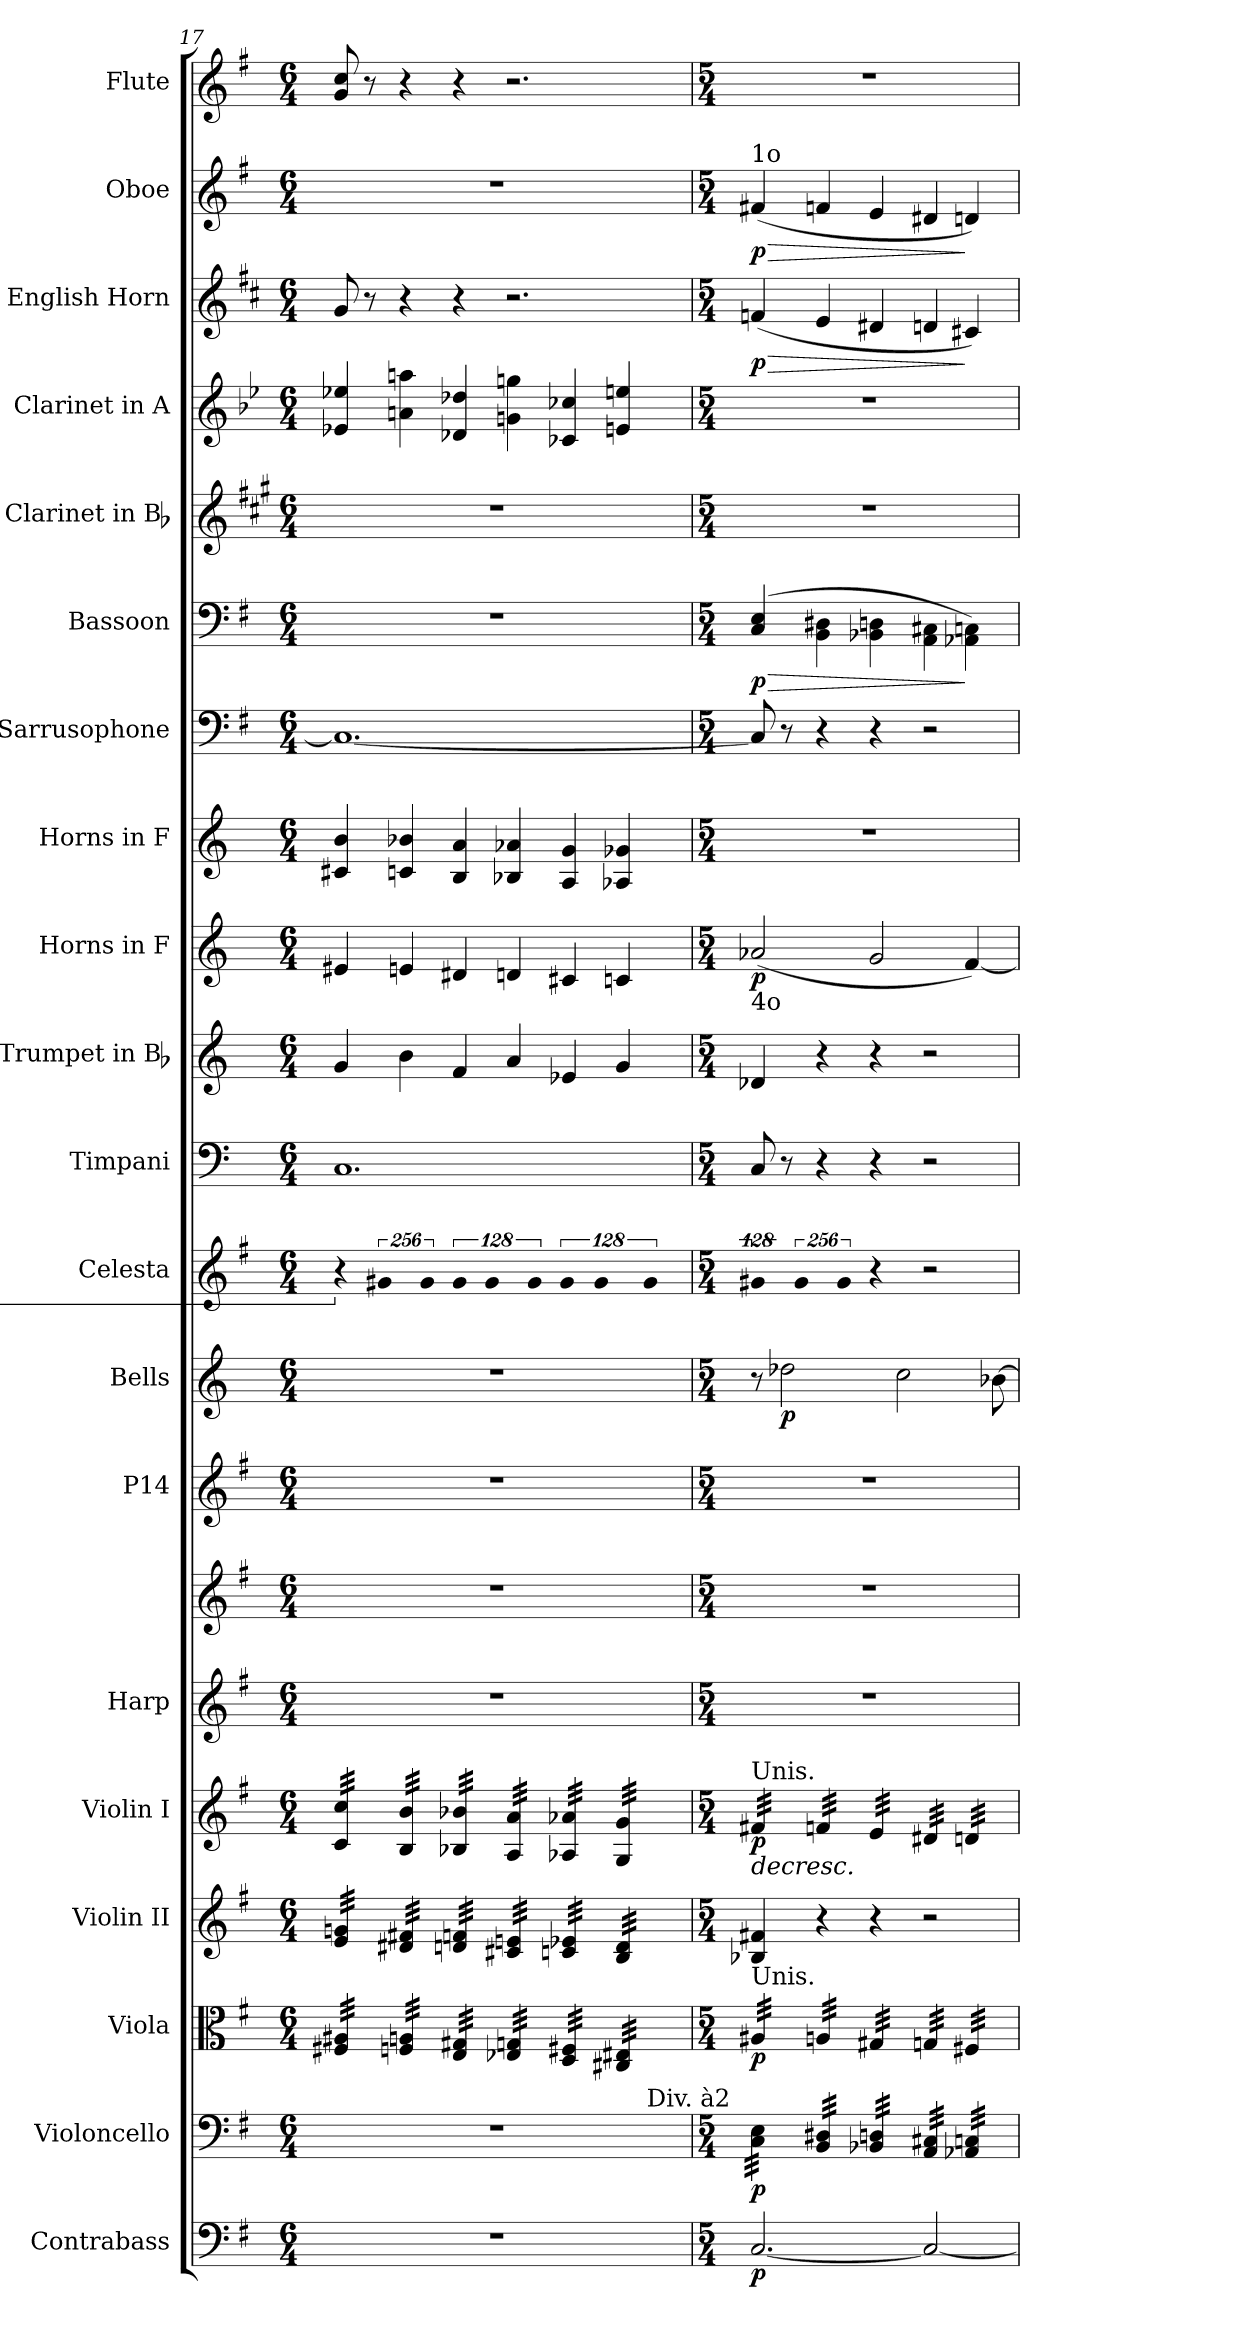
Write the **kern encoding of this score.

**kern	**dynam	**kern	**dynam	**kern	**dynam	**kern	**kern	**dynam	**kern	**kern	**kern	**kern	**dynam	**kern	**kern	**kern	**kern	**dynam	**kern	**kern	**kern	**dynam	**kern	**kern	**kern	**dynam	**kern	**dynam	**kern
*part20	*part20	*part19	*part19	*part18	*part18	*part17	*part16	*part16	*part15	*part15	*part14	*part13	*part13	*part12	*part11	*part10	*part9	*part9	*part8	*part7	*part6	*part6	*part5	*part4	*part3	*part3	*part2	*part2	*part1
*staff21	*staff21	*staff20	*staff20	*staff19	*staff19	*staff18	*staff17	*staff17	*staff16	*staff15	*staff14	*staff13	*staff13	*staff12	*staff11	*staff10	*staff9	*staff9	*staff8	*staff7	*staff6	*staff6	*staff5	*staff4	*staff3	*staff3	*staff2	*staff2	*staff1
*I"Contrabass	*	*I"Violoncello	*	*I"Viola	*	*I"Violin II	*I"Violin I	*	*I"Harp	*	*I"P14	*I"Bells	*	*I"Celesta	*I"Timpani	*I"Trumpet in Bb	*I"Horns in F	*	*I"Horns in F	*I"Sarrusophone	*I"Bassoon	*	*I"Clarinet in Bb	*I"Clarinet in A	*I"English Horn	*	*I"Oboe	*	*I"Flute
*I'Cb.	*	*I'Vc.	*	*I'Vla.	*	*I'Vln. II	*I'Vln. I	*	*I'Hp.	*	*	*I'Bells	*	*I'Celesta	*I'Timp.	*I'Tpt.	*I'Hn.	*	*I'Hn.	*I'Sarr.	*I'Bsn.	*	*I'Cl.	*I'Cl.	*	*	*I'Ob.	*	*I'Fl.
*clefF4	*	*clefF4	*	*clefC3	*	*clefG2	*clefG2	*	*clefG2	*clefG2	*clefG2	*clefG2	*	*clefG2	*clefF4	*clefG2	*clefG2	*	*clefG2	*clefF4	*clefF4	*	*clefG2	*clefG2	*clefG2	*	*clefG2	*	*clefG2
*ITrd7c12	*	*	*	*	*	*	*	*	*	*	*	*	*	*ITrd-14c-24	*	*ITrd1c2	*ITrd4c7	*	*ITrd4c7	*ITrd7c12	*	*	*ITrd1c2	*ITrd2c3	*ITrd4c7	*	*	*	*
*k[f#]	*	*k[f#]	*	*k[f#]	*	*k[f#]	*k[f#]	*	*k[f#]	*k[f#]	*k[f#]	*k[]	*	*k[f#]	*k[]	*k[b-e-]	*k[b-]	*	*k[b-]	*k[f#]	*k[f#]	*	*k[f#]	*k[f#]	*k[f#]	*	*k[f#]	*	*k[f#]
*G:	*	*G:	*	*G:	*	*G:	*G:	*	*G:	*G:	*G:	*	*	*G:	*C:	*B-:	*F:	*	*F:	*G:	*G:	*	*G:	*G:	*G:	*	*G:	*	*G:
*M6/4	*	*M6/4	*	*M6/4	*	*M6/4	*M6/4	*	*M6/4	*M6/4	*M6/4	*M6/4	*	*M6/4	*M6/4	*M6/4	*M6/4	*	*M6/4	*M6/4	*M6/4	*	*M6/4	*M6/4	*M6/4	*	*M6/4	*	*M6/4
=17	=17	=17	=17	=17	=17	=17	=17	=17	=17	=17	=17	=17	=17	=17	=17	=17	=17	=17	=17	=17	=17	=17	=17	=17	=17	=17	=17	=17	=17
!LO:N:vis=1	!	!LO:N:vis=1	!	!	!	!	!	!	!LO:N:vis=1	!LO:N:vis=1	!LO:N:vis=1	!LO:N:vis=1	!	!LO:N:vis=4	!	!	!	!	!	!	!LO:N:vis=1	!	!LO:N:vis=1	!	!	!	!LO:N:vis=1	!	!
*	*	*^	*	*	*	*	*	*	*	*	*	*	*	*	*	*	*	*	*	*	*	*	*	*	*	*	*	*	*
*	*	*	*	*	*tremolo	*	*	*	*	*	*	*	*	*	*	*	*	*	*	*	*	*	*	*	*	*	*	*	*	*
*	*	*	*	*	*	*	*tremolo	*	*	*	*	*	*	*	*	*	*	*	*	*	*	*	*	*	*	*	*	*	*	*
*	*	*	*	*	*	*	*	*tremolo	*	*	*	*	*	*	*	*	*	*	*	*	*	*	*	*	*	*	*	*	*	*
1.r	.	1.r	1ryy	.	32F#Xi/ 32A#XiLLL	.	32ei/ 32gniLLL	32ci/ 32cciLLL	.	1.r	1.r	1.r	1.r	.	512%85r	1.Ci	4fi/	4A#Xi/	.	4F#Xi/ 4ei	1.CCi_<	1.r	.	1.r	4cni/ 4ccni	8ci/	.	1.r	.	8gi/ 8cci
.	.	.	.	.	32F#Xi/ 32A#Xi	.	32ei/ 32gni	32ci/ 32cci	.	.	.	.	.	.	.	.	.	.	.	.	.	.	.	.	.	.	.	.	.	.
.	.	.	.	.	32F#Xi/ 32A#Xi	.	32ei/ 32gni	32ci/ 32cci	.	.	.	.	.	.	.	.	.	.	.	.	.	.	.	.	.	.	.	.	.	.
.	.	.	.	.	32F#Xi/ 32A#Xi	.	32ei/ 32gni	32ci/ 32cci	.	.	.	.	.	.	.	.	.	.	.	.	.	.	.	.	.	.	.	.	.	.
.	.	.	.	.	32F#Xi/ 32A#Xi	.	32ei/ 32gni	32ci/ 32cci	.	.	.	.	.	.	.	.	.	.	.	.	.	.	.	.	.	8r	.	.	.	8r
.	.	.	.	.	32F#Xi/ 32A#Xi	.	32ei/ 32gni	32ci/ 32cci	.	.	.	.	.	.	.	.	.	.	.	.	.	.	.	.	.	.	.	.	.	.
!	!	!	!	!	!	!	!	!	!	!	!	!	!	!	!LO:N:vis=4	!	!	!	!	!	!	!	!	!	!	!	!	!	!	!
.	.	.	.	.	.	.	.	.	.	.	.	.	.	.	1024%171ggg#Xi/	.	.	.	.	.	.	.	.	.	.	.	.	.	.	.
.	.	.	.	.	32F#Xi/ 32A#Xi	.	32ei/ 32gni	32ci/ 32cci	.	.	.	.	.	.	.	.	.	.	.	.	.	.	.	.	.	.	.	.	.	.
.	.	.	.	.	32F#Xi/ 32A#XiJJJ	.	32ei/ 32gniJJJ	32ci/ 32cciJJJ	.	.	.	.	.	.	.	.	.	.	.	.	.	.	.	.	.	.	.	.	.	.
.	.	.	.	.	32Fni/ 32AniLLL	.	32d#Xi/ 32f#XiLLL	32Bi/ 32biLLL	.	.	.	.	.	.	.	.	4ai\	4Ani/	.	4Fni/ 4e-Xi	.	.	.	.	4f#Xi\ 4ff#Xi	4r	.	.	.	4r
.	.	.	.	.	32Fni/ 32Ani	.	32d#Xi/ 32f#Xi	32Bi/ 32bi	.	.	.	.	.	.	.	.	.	.	.	.	.	.	.	.	.	.	.	.	.	.
.	.	.	.	.	32Fni/ 32Ani	.	32d#Xi/ 32f#Xi	32Bi/ 32bi	.	.	.	.	.	.	.	.	.	.	.	.	.	.	.	.	.	.	.	.	.	.
!	!	!	!	!	!	!	!	!	!	!	!	!	!	!	!LO:N:vis=4	!	!	!	!	!	!	!	!	!	!	!	!	!	!	!
.	.	.	.	.	.	.	.	.	.	.	.	.	.	.	1024%171ggg#i/	.	.	.	.	.	.	.	.	.	.	.	.	.	.	.
.	.	.	.	.	32Fni/ 32Ani	.	32d#Xi/ 32f#Xi	32Bi/ 32bi	.	.	.	.	.	.	.	.	.	.	.	.	.	.	.	.	.	.	.	.	.	.
.	.	.	.	.	32Fni/ 32Ani	.	32d#Xi/ 32f#Xi	32Bi/ 32bi	.	.	.	.	.	.	.	.	.	.	.	.	.	.	.	.	.	.	.	.	.	.
.	.	.	.	.	32Fni/ 32Ani	.	32d#Xi/ 32f#Xi	32Bi/ 32bi	.	.	.	.	.	.	.	.	.	.	.	.	.	.	.	.	.	.	.	.	.	.
.	.	.	.	.	32Fni/ 32Ani	.	32d#Xi/ 32f#Xi	32Bi/ 32bi	.	.	.	.	.	.	.	.	.	.	.	.	.	.	.	.	.	.	.	.	.	.
.	.	.	.	.	32Fni/ 32AniJJJ	.	32d#Xi/ 32f#XiJJJ	32Bi/ 32biJJJ	.	.	.	.	.	.	.	.	.	.	.	.	.	.	.	.	.	.	.	.	.	.
!	!	!	!	!	!	!	!	!	!	!	!	!	!	!	!LO:N:vis=4	!	!	!	!	!	!	!	!	!	!	!	!	!	!	!
.	.	.	.	.	32Ei/ 32G#XiLLL	.	32dni/ 32fniLLL	32B-Xi/ 32b-XiLLL	.	.	.	.	.	.	512%85ggg#i/	.	4e-i/	4G#Xi/	.	4Ei/ 4di	.	.	.	.	4B-Xi/ 4b-Xi	4r	.	.	.	4r
.	.	.	.	.	32Ei/ 32G#Xi	.	32dni/ 32fni	32B-Xi/ 32b-Xi	.	.	.	.	.	.	.	.	.	.	.	.	.	.	.	.	.	.	.	.	.	.
.	.	.	.	.	32Ei/ 32G#Xi	.	32dni/ 32fni	32B-Xi/ 32b-Xi	.	.	.	.	.	.	.	.	.	.	.	.	.	.	.	.	.	.	.	.	.	.
.	.	.	.	.	32Ei/ 32G#Xi	.	32dni/ 32fni	32B-Xi/ 32b-Xi	.	.	.	.	.	.	.	.	.	.	.	.	.	.	.	.	.	.	.	.	.	.
.	.	.	.	.	32Ei/ 32G#Xi	.	32dni/ 32fni	32B-Xi/ 32b-Xi	.	.	.	.	.	.	.	.	.	.	.	.	.	.	.	.	.	.	.	.	.	.
.	.	.	.	.	32Ei/ 32G#Xi	.	32dni/ 32fni	32B-Xi/ 32b-Xi	.	.	.	.	.	.	.	.	.	.	.	.	.	.	.	.	.	.	.	.	.	.
!	!	!	!	!	!	!	!	!	!	!	!	!	!	!	!LO:N:vis=4	!	!	!	!	!	!	!	!	!	!	!	!	!	!	!
.	.	.	.	.	.	.	.	.	.	.	.	.	.	.	1024%171ggg#i/	.	.	.	.	.	.	.	.	.	.	.	.	.	.	.
.	.	.	.	.	32Ei/ 32G#Xi	.	32dni/ 32fni	32B-Xi/ 32b-Xi	.	.	.	.	.	.	.	.	.	.	.	.	.	.	.	.	.	.	.	.	.	.
.	.	.	.	.	32Ei/ 32G#XiJJJ	.	32dni/ 32fniJJJ	32B-Xi/ 32b-XiJJJ	.	.	.	.	.	.	.	.	.	.	.	.	.	.	.	.	.	.	.	.	.	.
.	.	.	.	.	32E-Xi/ 32GniLLL	.	32c#Xi/ 32eniLLL	32Ai/ 32aiLLL	.	.	.	.	.	.	.	.	4gi/	4Gni/	.	4E-Xi/ 4d-Xi	.	.	.	.	4eni\ 4eeni	2.r	.	.	.	2.r
.	.	.	.	.	32E-Xi/ 32Gni	.	32c#Xi/ 32eni	32Ai/ 32ai	.	.	.	.	.	.	.	.	.	.	.	.	.	.	.	.	.	.	.	.	.	.
.	.	.	.	.	32E-Xi/ 32Gni	.	32c#Xi/ 32eni	32Ai/ 32ai	.	.	.	.	.	.	.	.	.	.	.	.	.	.	.	.	.	.	.	.	.	.
!	!	!	!	!	!	!	!	!	!	!	!	!	!	!	!LO:N:vis=4	!	!	!	!	!	!	!	!	!	!	!	!	!	!	!
.	.	.	.	.	.	.	.	.	.	.	.	.	.	.	1024%171ggg#i/	.	.	.	.	.	.	.	.	.	.	.	.	.	.	.
.	.	.	.	.	32E-Xi/ 32Gni	.	32c#Xi/ 32eni	32Ai/ 32ai	.	.	.	.	.	.	.	.	.	.	.	.	.	.	.	.	.	.	.	.	.	.
.	.	.	.	.	32E-Xi/ 32Gni	.	32c#Xi/ 32eni	32Ai/ 32ai	.	.	.	.	.	.	.	.	.	.	.	.	.	.	.	.	.	.	.	.	.	.
.	.	.	.	.	32E-Xi/ 32Gni	.	32c#Xi/ 32eni	32Ai/ 32ai	.	.	.	.	.	.	.	.	.	.	.	.	.	.	.	.	.	.	.	.	.	.
.	.	.	.	.	32E-Xi/ 32Gni	.	32c#Xi/ 32eni	32Ai/ 32ai	.	.	.	.	.	.	.	.	.	.	.	.	.	.	.	.	.	.	.	.	.	.
.	.	.	.	.	32E-Xi/ 32GniJJJ	.	32c#Xi/ 32eniJJJ	32Ai/ 32aiJJJ	.	.	.	.	.	.	.	.	.	.	.	.	.	.	.	.	.	.	.	.	.	.
!	!	!	!	!	!	!	!	!	!	!	!	!	!	!	!LO:N:vis=4	!	!	!	!	!	!	!	!	!	!	!	!	!	!	!
.	.	.	4ryy	.	32Di/ 32F#XiLLL	.	32cni/ 32e-XiLLL	32A-Xi/ 32a-XiLLL	.	.	.	.	.	.	512%85ggg#i/	.	4d-Xi/	4F#Xi/	.	4Di/ 4ci	.	.	.	.	4A-Xi/ 4a-Xi	.	.	.	.	.
.	.	.	.	.	32Di/ 32F#Xi	.	32cni/ 32e-Xi	32A-Xi/ 32a-Xi	.	.	.	.	.	.	.	.	.	.	.	.	.	.	.	.	.	.	.	.	.	.
.	.	.	.	.	32Di/ 32F#Xi	.	32cni/ 32e-Xi	32A-Xi/ 32a-Xi	.	.	.	.	.	.	.	.	.	.	.	.	.	.	.	.	.	.	.	.	.	.
.	.	.	.	.	32Di/ 32F#Xi	.	32cni/ 32e-Xi	32A-Xi/ 32a-Xi	.	.	.	.	.	.	.	.	.	.	.	.	.	.	.	.	.	.	.	.	.	.
.	.	.	.	.	32Di/ 32F#Xi	.	32cni/ 32e-Xi	32A-Xi/ 32a-Xi	.	.	.	.	.	.	.	.	.	.	.	.	.	.	.	.	.	.	.	.	.	.
.	.	.	.	.	32Di/ 32F#Xi	.	32cni/ 32e-Xi	32A-Xi/ 32a-Xi	.	.	.	.	.	.	.	.	.	.	.	.	.	.	.	.	.	.	.	.	.	.
!	!	!	!	!	!	!	!	!	!	!	!	!	!	!	!LO:N:vis=4	!	!	!	!	!	!	!	!	!	!	!	!	!	!	!
.	.	.	.	.	.	.	.	.	.	.	.	.	.	.	1024%171ggg#i/	.	.	.	.	.	.	.	.	.	.	.	.	.	.	.
.	.	.	.	.	32Di/ 32F#Xi	.	32cni/ 32e-Xi	32A-Xi/ 32a-Xi	.	.	.	.	.	.	.	.	.	.	.	.	.	.	.	.	.	.	.	.	.	.
.	.	.	.	.	32Di/ 32F#XiJJJ	.	32cni/ 32e-XiJJJ	32A-Xi/ 32a-XiJJJ	.	.	.	.	.	.	.	.	.	.	.	.	.	.	.	.	.	.	.	.	.	.
.	.	.	16ryy	.	32C#Xi/ 32E#XiLLL	.	32Bi/ 32diLLL	32Gi/ 32giLLL	]	.	.	.	.	.	.	.	4fi/	4Fni/	.	4D-Xi/ 4c-Xi	.	.	.	.	4c#Xi/ 4cc#Xi	.	.	.	.	.
.	.	.	.	.	32C#Xi/ 32E#Xi	.	32Bi/ 32di	32Gi/ 32gi	.	.	.	.	.	.	.	.	.	.	.	.	.	.	.	.	.	.	.	.	.	.
.	.	.	64ryy	.	32C#Xi/ 32E#Xi	.	32Bi/ 32di	32Gi/ 32gi	.	.	.	.	.	.	.	.	.	.	.	.	.	.	.	.	.	.	.	.	.	.
.	.	.	256ryy	.	.	.	.	.	.	.	.	.	.	.	.	.	.	.	.	.	.	.	.	.	.	.	.	.	.	.
.	.	.	1024ryy	.	.	.	.	.	.	.	.	.	.	.	.	.	.	.	.	.	.	.	.	.	.	.	.	.	.	.
!	!	!	!LO:TX:a:t=Div. à2	!	!	!	!	!	!	!	!	!	!	!	!	!	!	!	!	!	!	!	!	!	!	!	!	!	!	!
!	!	!	!	!	!	!	!	!	!	!	!	!	!	!	!LO:N:vis=4	!	!	!	!	!	!	!	!	!	!	!	!	!	!	!
.	.	.	8ryy	.	.	.	.	.	.	.	.	.	.	.	1024%171ggg#i/	.	.	.	.	.	.	.	.	.	.	.	.	.	.	.
.	.	.	.	.	32C#Xi/ 32E#Xi	.	32Bi/ 32di	32Gi/ 32gi	.	.	.	.	.	.	.	.	.	.	.	.	.	.	.	.	.	.	.	.	.	.
.	.	.	.	.	32C#Xi/ 32E#Xi	.	32Bi/ 32di	32Gi/ 32gi	.	.	.	.	.	.	.	.	.	.	.	.	.	.	.	.	.	.	.	.	.	.
.	.	.	.	.	32C#Xi/ 32E#Xi	.	32Bi/ 32di	32Gi/ 32gi	.	.	.	.	.	.	.	.	.	.	.	.	.	.	.	.	.	.	.	.	.	.
.	.	.	.	.	32C#Xi/ 32E#Xi	.	32Bi/ 32di	32Gi/ 32gi	.	.	.	.	.	.	.	.	.	.	.	.	.	.	.	.	.	.	.	.	.	.
.	.	.	32ryy	.	.	.	.	.	.	.	.	.	.	.	.	.	.	.	.	.	.	.	.	.	.	.	.	.	.	.
.	.	.	.	.	32C#Xi/ 32E#XiJJJ	.	32Bi/ 32diJJJ	32Gi/ 32giJJJ	.	.	.	.	.	.	.	.	.	.	.	.	.	.	.	.	.	.	.	.	.	.
*	*	*	*	*	*	*	*Xtremolo	*	*	*	*	*	*	*	*	*	*	*	*	*	*	*	*	*	*	*	*	*	*	*
.	.	.	128ryy	.	.	.	.	.	.	.	.	.	.	.	.	.	.	.	.	.	.	.	.	.	.	.	.	.	.	.
.	.	.	512.ryy	.	.	.	.	.	.	.	.	.	.	.	.	.	.	.	.	.	.	.	.	.	.	.	.	.	.	.
*	*	*v	*v	*	*	*	*	*	*	*	*	*	*	*	*	*	*	*	*	*	*	*	*	*	*	*	*	*	*	*
=18	=18	=18	=18	=18	=18	=18	=18	=18	=18	=18	=18	=18	=18	=18	=18	=18	=18	=18	=18	=18	=18	=18	=18	=18	=18	=18	=18	=18	=18
*M5/4	*	*M5/4	*	*M5/4	*	*M5/4	*M5/4	*	*M5/4	*M5/4	*M5/4	*M5/4	*	*M5/4	*M5/4	*M5/4	*M5/4	*	*M5/4	*M5/4	*M5/4	*	*M5/4	*M5/4	*M5/4	*	*M5/4	*	*M5/4
*	*	*^	*	*	*	*	*	*	*	*	*	*	*	*	*	*	*	*	*	*	*	*	*	*	*	*	*	*	*
!	!	!	!	!	!	!	!	!	!	!	!	!	!	!	!	!	!	!	!	!	!	!	!	!	!	!	!	!LO:TX:a:t=1o	!	!
!	!	!	!	!	!	!	!	!	!	!	!	!	!	!	!	!	!	!LO:TX:b:t=4o	!	!	!	!	!	!	!	!	!	!	!	!
!	!	!	!	!	!	!	!	!LO:TX:a:t=Unis.	!	!	!	!	!	!	!	!	!	!	!	!	!	!	!	!	!	!	!	!	!	!
!	!	!	!	!	!LO:TX:a:t=Unis.	!	!	!	!	!	!	!	!	!	!	!	!	!	!	!	!	!	!	!	!	!	!	!	!	!
!	!	!LO:TX:a:t=pos. nat.	!	!	!	!	!	!	!	!	!	!	!	!	!	!	!	!	!	!	!	!	!	!	!	!	!	!	!	!
!	!	!	!	!	!	!	!	!	!LO:HP:b	!LO:N:vis=1	!LO:N:vis=1	!LO:N:vis=1	!	!	!LO:N:vis=4	!	!	!	!	!LO:N:vis=1	!	!	!LO:HP:b	!LO:N:vis=1	!LO:N:vis=1	!	!LO:HP:b	!	!LO:HP:b	!LO:N:vis=1
*	*	*v	*v	*	*	*	*	*	*	*	*	*	*	*	*	*	*	*	*	*	*	*	*	*	*	*	*	*	*	*
*	*	*tremolo	*	*	*	*	*	*	*	*	*	*	*	*	*	*	*	*	*	*	*	*	*	*	*	*	*	*	*
[<2.CCi/	p	32Ci\ 32EiLLL	p	32A#Xi/LLL	p	4B-Xi/ 4f#Xi	32f#Xi/LLL	> p	4%5r	4%5r	4%5r	8r	.	512%85ggg#Xi/	8Ci/	4c-Xi/	(2d-Xi/	p	4%5r	8CCi/]	(4Ci/ 4Ei	> p	4%5r	4%5r	(4B-Xi/	> p	(4f#Xi/	> p	4%5r
.	.	32Ci\ 32Ei	.	32A#Xi/	.	.	32f#Xi/	.	.	.	.	.	.	.	.	.	.	.	.	.	.	.	.	.	.	.	.	.	.
.	.	32Ci\ 32Ei	.	32A#Xi/	.	.	32f#Xi/	.	.	.	.	.	.	.	.	.	.	.	.	.	.	.	.	.	.	.	.	.	.
.	.	32Ci\ 32Ei	.	32A#Xi/	.	.	32f#Xi/	.	.	.	.	.	.	.	.	.	.	.	.	.	.	.	.	.	.	.	.	.	.
.	.	32Ci\ 32Ei	.	32A#Xi/	.	.	32f#Xi/	.	.	.	.	2dd-Xi\	p	.	8r	.	.	.	.	8r	.	.	.	.	.	.	.	.	.
.	.	32Ci\ 32Ei	.	32A#Xi/	.	.	32f#Xi/	.	.	.	.	.	.	.	.	.	.	.	.	.	.	.	.	.	.	.	.	.	.
!	!	!	!	!	!	!	!	!	!	!	!	!	!	!LO:N:vis=4	!	!	!	!	!	!	!	!	!	!	!	!	!	!	!
.	.	.	.	.	.	.	.	.	.	.	.	.	.	1024%171ggg#i/	.	.	.	.	.	.	.	.	.	.	.	.	.	.	.
.	.	32Ci\ 32Ei	.	32A#Xi/	.	.	32f#Xi/	.	.	.	.	.	.	.	.	.	.	.	.	.	.	.	.	.	.	.	.	.	.
.	.	32Ci\ 32EiJJJ	.	32A#Xi/JJJ	.	.	32f#Xi/JJJ	.	.	.	.	.	.	.	.	.	.	.	.	.	.	.	.	.	.	.	.	.	.
.	.	32BBi/ 32D#XiLLL	.	32Ani/LLL	.	4r	32fni/LLL	.	.	.	.	.	.	.	4r	4r	.	.	.	4r	4BBi\ 4D#Xi	.	.	.	4Ai/	.	4fni/	.	.
.	.	32BBi/ 32D#Xi	.	32Ani/	.	.	32fni/	.	.	.	.	.	.	.	.	.	.	.	.	.	.	.	.	.	.	.	.	.	.
.	.	32BBi/ 32D#Xi	.	32Ani/	.	.	32fni/	.	.	.	.	.	.	.	.	.	.	.	.	.	.	.	.	.	.	.	.	.	.
!	!	!	!	!	!	!	!	!	!	!	!	!	!	!LO:N:vis=4	!	!	!	!	!	!	!	!	!	!	!	!	!	!	!
.	.	.	.	.	.	.	.	.	.	.	.	.	.	1024%171ggg#i/	.	.	.	.	.	.	.	.	.	.	.	.	.	.	.
.	.	32BBi/ 32D#Xi	.	32Ani/	.	.	32fni/	.	.	.	.	.	.	.	.	.	.	.	.	.	.	.	.	.	.	.	.	.	.
.	.	32BBi/ 32D#Xi	.	32Ani/	.	.	32fni/	.	.	.	.	.	.	.	.	.	.	.	.	.	.	.	.	.	.	.	.	.	.
.	.	32BBi/ 32D#Xi	.	32Ani/	.	.	32fni/	.	.	.	.	.	.	.	.	.	.	.	.	.	.	.	.	.	.	.	.	.	.
.	.	32BBi/ 32D#Xi	.	32Ani/	.	.	32fni/	.	.	.	.	.	.	.	.	.	.	.	.	.	.	.	.	.	.	.	.	.	.
.	.	32BBi/ 32D#XiJJJ	.	32Ani/JJJ	.	.	32fni/JJJ	.	.	.	.	.	.	.	.	.	.	.	.	.	.	.	.	.	.	.	.	.	.
.	.	32BB-Xi/ 32DniLLL	.	32G#Xi/LLL	.	4r	32ei/LLL	.	.	.	.	.	.	4r	4r	4r	2ci/	.	.	4r	4BB-Xi\ 4Dni	.	.	.	4G#Xi/	.	4ei/	.	.
.	.	32BB-Xi/ 32Dni	.	32G#Xi/	.	.	32ei/	.	.	.	.	.	.	.	.	.	.	.	.	.	.	.	.	.	.	.	.	.	.
.	.	32BB-Xi/ 32Dni	.	32G#Xi/	.	.	32ei/	.	.	.	.	.	.	.	.	.	.	.	.	.	.	.	.	.	.	.	.	.	.
.	.	32BB-Xi/ 32Dni	.	32G#Xi/	.	.	32ei/	.	.	.	.	.	.	.	.	.	.	.	.	.	.	.	.	.	.	.	.	.	.
.	.	32BB-Xi/ 32Dni	.	32G#Xi/	.	.	32ei/	.	.	.	.	2cci\	.	.	.	.	.	.	.	.	.	.	.	.	.	.	.	.	.
.	.	32BB-Xi/ 32Dni	.	32G#Xi/	.	.	32ei/	.	.	.	.	.	.	.	.	.	.	.	.	.	.	.	.	.	.	.	.	.	.
.	.	32BB-Xi/ 32Dni	.	32G#Xi/	.	.	32ei/	.	.	.	.	.	.	.	.	.	.	.	.	.	.	.	.	.	.	.	.	.	.
.	.	32BB-Xi/ 32DniJJJ	.	32G#Xi/JJJ	.	.	32ei/JJJ	.	.	.	.	.	.	.	.	.	.	.	.	.	.	.	.	.	.	.	.	.	.
2CCi/_<	.	32AAi/ 32C#XiLLL	.	32Gni/LLL	.	2r	32d#Xi/LLL	.	.	.	.	.	.	2r	2r	2r	.	.	.	2r	4AAi\ 4C#Xi	.	.	.	4Gni/	.	4d#Xi/	.	.
.	.	32AAi/ 32C#Xi	.	32Gni/	.	.	32d#Xi/	.	.	.	.	.	.	.	.	.	.	.	.	.	.	.	.	.	.	.	.	.	.
.	.	32AAi/ 32C#Xi	.	32Gni/	.	.	32d#Xi/	.	.	.	.	.	.	.	.	.	.	.	.	.	.	.	.	.	.	.	.	.	.
.	.	32AAi/ 32C#Xi	.	32Gni/	.	.	32d#Xi/	.	.	.	.	.	.	.	.	.	.	.	.	.	.	.	.	.	.	.	.	.	.
.	.	32AAi/ 32C#Xi	.	32Gni/	.	.	32d#Xi/	.	.	.	.	.	.	.	.	.	.	.	.	.	.	.	.	.	.	.	.	.	.
.	.	32AAi/ 32C#Xi	.	32Gni/	.	.	32d#Xi/	.	.	.	.	.	.	.	.	.	.	.	.	.	.	.	.	.	.	.	.	.	.
.	.	32AAi/ 32C#Xi	.	32Gni/	.	.	32d#Xi/	.	.	.	.	.	.	.	.	.	.	.	.	.	.	.	.	.	.	.	.	.	.
.	.	32AAi/ 32C#XiJJJ	.	32Gni/JJJ	.	.	32d#Xi/JJJ	.	.	.	.	.	.	.	.	.	.	.	.	.	.	.	.	.	.	.	.	.	.
.	.	32AA-Xi/ 32CniLLL	.	32F#Xi/LLL	.	.	32dni/LLL	.	.	.	.	.	.	.	.	.	[<4B-i/)	.	.	.	4AA-Xi\ 4Cni)	]	.	.	4F#Xi/)	]	4dni/)	]	.
.	.	32AA-Xi/ 32Cni	.	32F#Xi/	.	.	32dni/	.	.	.	.	.	.	.	.	.	.	.	.	.	.	.	.	.	.	.	.	.	.
.	.	32AA-Xi/ 32Cni	.	32F#Xi/	.	.	32dni/	.	.	.	.	.	.	.	.	.	.	.	.	.	.	.	.	.	.	.	.	.	.
.	.	32AA-Xi/ 32Cni	.	32F#Xi/	.	.	32dni/	.	.	.	.	.	.	.	.	.	.	.	.	.	.	.	.	.	.	.	.	.	.
.	.	32AA-Xi/ 32Cni	.	32F#Xi/	.	.	32dni/	.	.	.	.	[>8b-Xi\	.	.	.	.	.	.	.	.	.	.	.	.	.	.	.	.	.
.	.	32AA-Xi/ 32Cni	.	32F#Xi/	.	.	32dni/	.	.	.	.	.	.	.	.	.	.	.	.	.	.	.	.	.	.	.	.	.	.
.	.	32AA-Xi/ 32Cni	.	32F#Xi/	.	.	32dni/	.	.	.	.	.	.	.	.	.	.	.	.	.	.	.	.	.	.	.	.	.	.
.	.	32AA-Xi/ 32CniJJJ	.	32F#Xi/JJJ	.	.	32dni/JJJ	.	.	.	.	.	.	.	.	.	.	.	.	.	.	.	.	.	.	.	.	.	.
*	*	*	*	*	*	*	*Xtremolo	*	*	*	*	*	*	*	*	*	*	*	*	*	*	*	*	*	*	*	*	*	*
*	*	*	*	*Xtremolo	*	*	*	*	*	*	*	*	*	*	*	*	*	*	*	*	*	*	*	*	*	*	*	*	*
*	*	*Xtremolo	*	*	*	*	*	*	*	*	*	*	*	*	*	*	*	*	*	*	*	*	*	*	*	*	*	*	*
=	=	=	=	=	=	=	=	=	=	=	=	=	=	=	=	=	=	=	=	=	=	=	=	=	=	=	=	=	=
*-	*-	*-	*-	*-	*-	*-	*-	*-	*-	*-	*-	*-	*-	*-	*-	*-	*-	*-	*-	*-	*-	*-	*-	*-	*-	*-	*-	*-	*-
